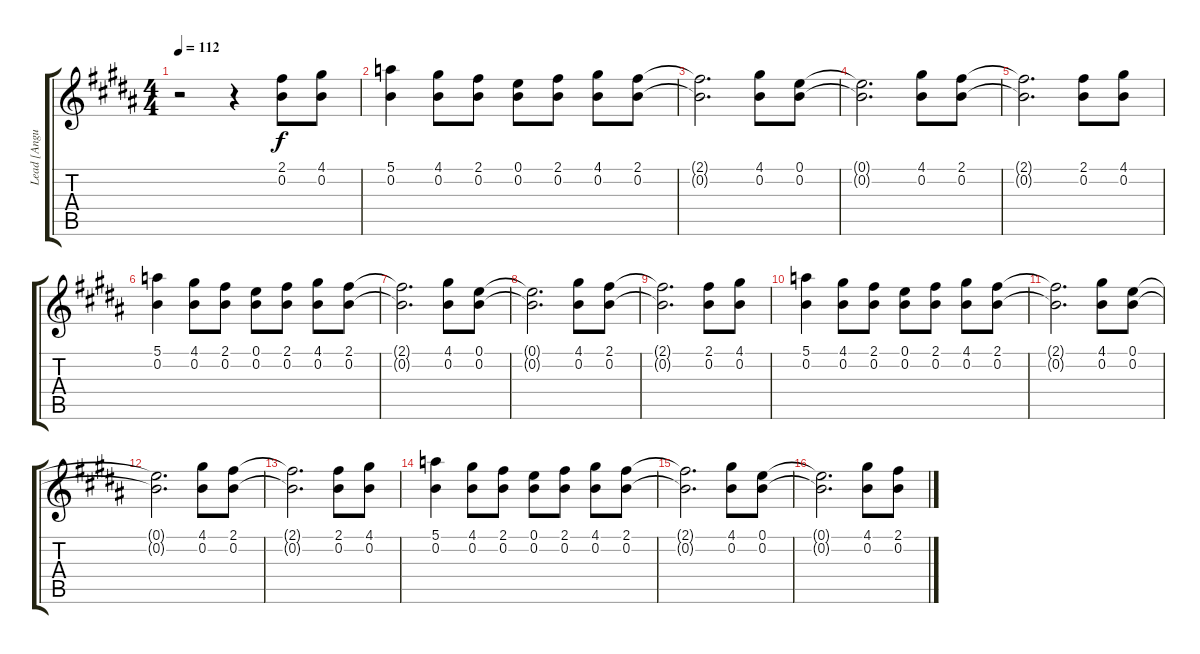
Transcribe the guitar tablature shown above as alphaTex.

\track ("Lead [Angus]" "Lead [Angu") {instrument overdrivenguitar}
\staff {score tabs}
\tuning (E4 B3 G3 D3 A2 E2) {hide}
\ts (4 4)
\tempo 112
\clef g2
\ks b
r.2{dy f instrument overdrivenguitar} r.4 (2.1 0.2).8 (4.1 0.2).8 |
(5.1 0.2).4 (4.1 0.2).8 (2.1 0.2).8 (0.1 0.2).8 (2.1 0.2).8 (4.1 0.2).8 (2.1 0.2).8 |
(2.1{t} 0.2{t}).2{d} (4.1 0.2).8 (0.1 0.2).8 |
(0.1{t} 0.2{t}).2{d} (4.1 0.2).8 (2.1 0.2).8 |
(2.1{t} 0.2{t}).2{d} (2.1 0.2).8 (4.1 0.2).8 |
(5.1 0.2).4 (4.1 0.2).8 (2.1 0.2).8 (0.1 0.2).8 (2.1 0.2).8 (4.1 0.2).8 (2.1 0.2).8 |
(2.1{t} 0.2{t}).2{d} (4.1 0.2).8 (0.1 0.2).8 |
(0.1{t} 0.2{t}).2{d} (4.1 0.2).8 (2.1 0.2).8 |
(2.1{t} 0.2{t}).2{d} (2.1 0.2).8 (4.1 0.2).8 |
(5.1 0.2).4 (4.1 0.2).8 (2.1 0.2).8 (0.1 0.2).8 (2.1 0.2).8 (4.1 0.2).8 (2.1 0.2).8 |
(2.1{t} 0.2{t}).2{d} (4.1 0.2).8 (0.1 0.2).8 |
(0.1{t} 0.2{t}).2{d} (4.1 0.2).8 (2.1 0.2).8 |
(2.1{t} 0.2{t}).2{d} (2.1 0.2).8 (4.1 0.2).8 |
(5.1 0.2).4 (4.1 0.2).8 (2.1 0.2).8 (0.1 0.2).8 (2.1 0.2).8 (4.1 0.2).8 (2.1 0.2).8 |
(2.1{t} 0.2{t}).2{d} (4.1 0.2).8 (0.1 0.2).8 |
(0.1{t} 0.2{t}).2{d} (4.1 0.2).8 (2.1 0.2).8
